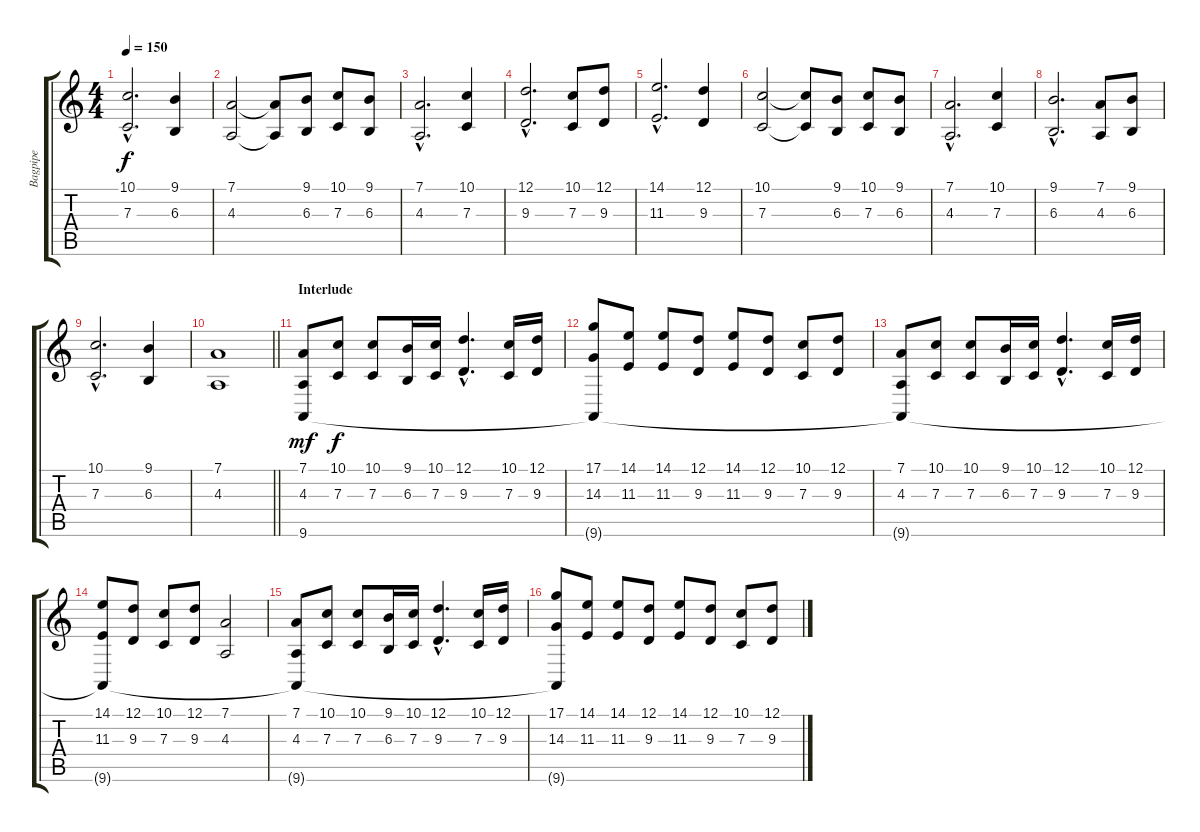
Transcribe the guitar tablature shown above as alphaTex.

\track ("Bagpipe" "Bagpipe") {instrument bagpipe}
\staff {score tabs}
\tuning (D4 A3 F3 C3 G2 C2) {hide}
\ts (4 4)
\tempo 150
\clef g2
\ks c
(10.1{hac} 7.3{hac}).2{d dy f} (9.1 6.3).4 |
(7.1 4.3).2 (7.1{t} 4.3{t}).8 (9.1 6.3).8 (10.1 7.3).8 (9.1 6.3).8 |
(7.1{hac} 4.3{hac}).2{d} (10.1 7.3).4 |
(12.1{hac} 9.3{hac}).2{d} (10.1 7.3).8 (12.1 9.3).8 |
(14.1{hac} 11.3{hac}).2{d} (12.1 9.3).4 |
(10.1 7.3).2 (10.1{t} 7.3{t}).8 (9.1 6.3).8 (10.1 7.3).8 (9.1 6.3).8 |
(7.1{hac} 4.3{hac}).2{d} (10.1 7.3).4 |
(9.1{hac} 6.3{hac}).2{d} (7.1 4.3).8 (9.1 6.3).8 |
(10.1{hac} 7.3{hac}).2{d} (9.1 6.3).4 |
\barLineRight lightlight
(7.1 4.3).1 |
\section ("" "Interlude")
(7.1 4.3 9.6).8{dy mf} (10.1 7.3).8{dy f} (10.1 7.3).8 (9.1 6.3).16 (10.1 7.3).16 (12.1{hac} 9.3{hac}).4{d} (10.1 7.3).16 (12.1 9.3).16 |
(17.1 14.3 9.6{t}).8 (14.1 11.3).8 (14.1 11.3).8 (12.1 9.3).8 (14.1 11.3).8 (12.1 9.3).8 (10.1 7.3).8 (12.1 9.3).8 |
(7.1 4.3 9.6{t}).8 (10.1 7.3).8 (10.1 7.3).8 (9.1 6.3).16 (10.1 7.3).16 (12.1{hac} 9.3{hac}).4{d} (10.1 7.3).16 (12.1 9.3).16 |
(14.1 11.3 9.6{t}).8 (12.1 9.3).8 (10.1 7.3).8 (12.1 9.3).8 (7.1 4.3).2 |
(7.1 4.3 9.6{t}).8 (10.1 7.3).8 (10.1 7.3).8 (9.1 6.3).16 (10.1 7.3).16 (12.1{hac} 9.3{hac}).4{d} (10.1 7.3).16 (12.1 9.3).16 |
(17.1 14.3 9.6{t}).8 (14.1 11.3).8 (14.1 11.3).8 (12.1 9.3).8 (14.1 11.3).8 (12.1 9.3).8 (10.1 7.3).8 (12.1 9.3).8
